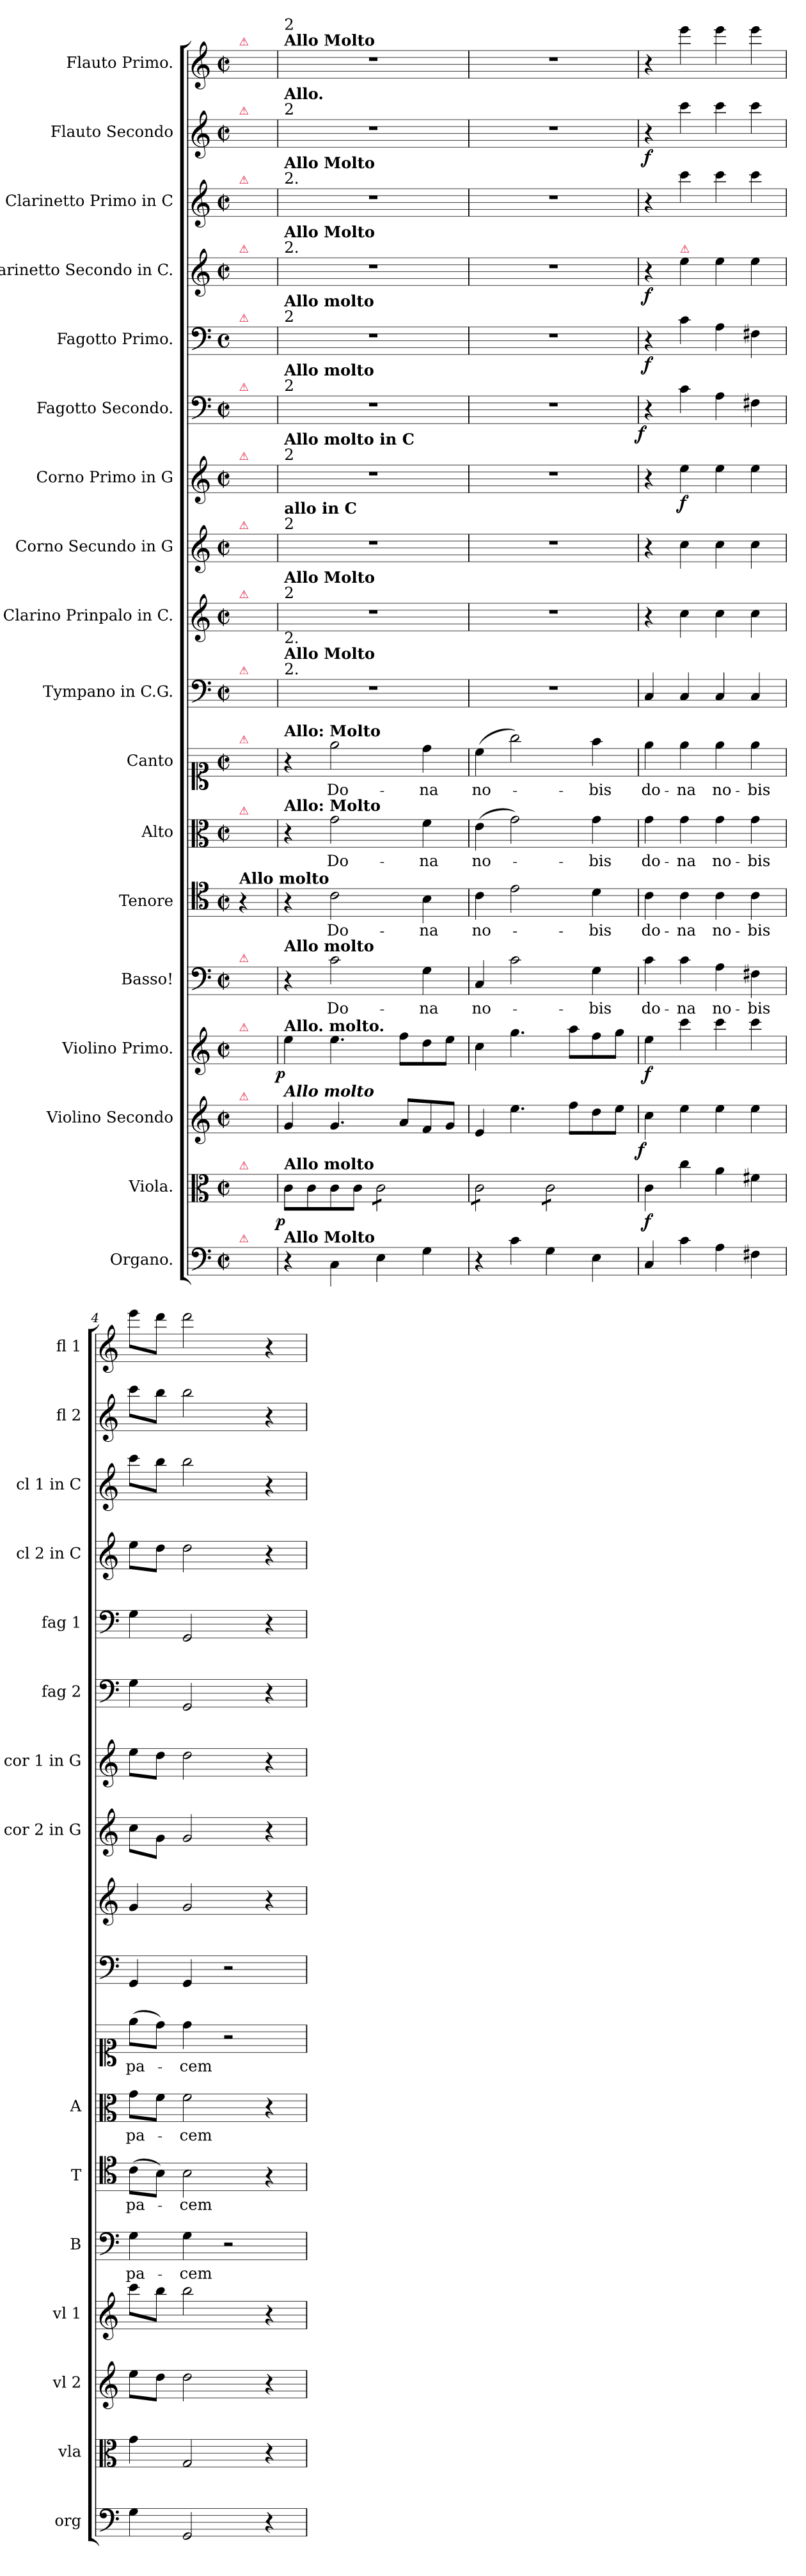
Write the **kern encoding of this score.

**kern	**dynam	**kern	**dynam	**kern	**dynam	**kern	**dynam	**kern	**text	**kern	**text	**kern	**text	**kern	**text	**kern	**kern	**dynam	**kern	**kern	**dynam	**kern	**dynam	**kern	**dynam	**kern	**dynam	**kern	**kern	**dynam	**kern
*part18	*part18	*part17	*part17	*part16	*part16	*part15	*part15	*part14	*part14	*part13	*part13	*part12	*part12	*part11	*part11	*part10	*part9	*part9	*part8	*part7	*part7	*part6	*part6	*part5	*part5	*part4	*part4	*part3	*part2	*part2	*part1
*staff18	*staff18	*staff17	*staff17	*staff16	*staff16	*staff15	*staff15	*staff14	*staff14	*staff13	*staff13	*staff12	*staff12	*staff11	*staff11	*staff10	*staff9	*staff9	*staff8	*staff7	*staff7	*staff6	*staff6	*staff5	*staff5	*staff4	*staff4	*staff3	*staff2	*staff2	*staff1
*I"Organo.	*	*I"Viola.	*	*I"Violino Secondo	*	*I"Violino Primo.	*	*I"Basso!	*	*I"Tenore	*	*I"Alto	*	*I"Canto	*	*I"Tympano in C.G.	*I"Clarino Prinpalo in C.	*	*I"Corno Secundo in G	*I"Corno Primo in G	*	*I"Fagotto Secondo.	*	*I"Fagotto Primo.	*	*I"Clarinetto Secondo in C.	*	*I"Clarinetto Primo in C	*I"Flauto Secondo	*	*I"Flauto Primo.
*I'org	*	*I'vla	*	*I'vl 2	*	*I'vl 1	*	*I'B	*	*I'T	*	*I'A	*	*	*	*	*	*	*I'cor 2 in G	*I'cor 1 in G	*	*I'fag 2	*	*I'fag 1	*	*I'cl 2 in C	*	*I'cl 1 in C	*I'fl 2	*	*I'fl 1
*clefF4	*	*clefC3	*	*clefG2	*	*clefG2	*	*clefF4	*	*clefC4	*	*clefC3	*	*clefC1	*	*clefF4	*clefG2	*	*clefG2	*clefG2	*	*clefF4	*	*clefF4	*	*clefG2	*	*clefG2	*clefG2	*	*clefG2
*k[]	*	*k[]	*	*k[]	*	*k[]	*	*k[]	*	*k[]	*	*k[]	*	*k[]	*	*k[]	*k[]	*	*k[]	*k[]	*	*k[]	*	*k[]	*	*k[]	*	*k[]	*k[]	*	*k[]
*C:	*	*C:	*	*C:	*	*C:	*	*C:	*	*C:	*	*C:	*	*C:	*	*C:	*C:	*	*C:	*C:	*	*C:	*	*C:	*	*C:	*	*C:	*C:	*	*C:
*M2/2	*	*M2/2	*	*M2/2	*	*M2/2	*	*M2/2	*	*M2/2	*	*M2/2	*	*M2/2	*	*M2/2	*M2/2	*	*M2/2	*M2/2	*	*M2/2	*	*M2/2	*	*M2/2	*	*M2/2	*M2/2	*	*M2/2
*met(c|)	*	*met(c|)	*	*met(c|)	*	*met(c|)	*	*met(c|)	*	*met(c|)	*	*met(c|)	*	*met(c|)	*	*met(c|)	*met(c|)	*	*met(c|)	*met(c|)	*	*met(c|)	*	*met(c)	*	*met(c|)	*	*met(c|)	*met(c|)	*	*met(c|)
=	=	=	=	=	=	=	=	=	=	=	=	=	=	=	=	=	=	=	=	=	=	=	=	=	=	=	=	=	=	=	=
!	!	!	!	!	!	!	!	!	!	!	!	!	!	!	!	!	!	!	!	!	!	!	!	!	!	!	!	!	!	!	!LO:TX:a:color=crimson:t=⚠
!	!	!	!	!	!	!	!	!	!	!	!	!	!	!	!	!	!	!	!	!	!	!	!	!	!	!	!	!	!LO:TX:a:color=crimson:t=⚠	!	!
!	!	!	!	!	!	!	!	!	!	!	!	!	!	!	!	!	!	!	!	!	!	!	!	!	!	!	!	!LO:TX:a:color=crimson:t=⚠	!	!	!
!	!	!	!	!	!	!	!	!	!	!	!	!	!	!	!	!	!	!	!	!	!	!	!	!	!	!LO:TX:a:color=crimson:t=⚠	!	!	!	!	!
!	!	!	!	!	!	!	!	!	!	!	!	!	!	!	!	!	!	!	!	!	!	!	!	!LO:TX:a:color=crimson:t=⚠	!	!	!	!	!	!	!
!	!	!	!	!	!	!	!	!	!	!	!	!	!	!	!	!	!	!	!	!	!	!LO:TX:a:color=crimson:t=⚠	!	!	!	!	!	!	!	!	!
!	!	!	!	!	!	!	!	!	!	!	!	!	!	!	!	!	!	!	!	!LO:TX:a:color=crimson:t=⚠	!	!	!	!	!	!	!	!	!	!	!
!	!	!	!	!	!	!	!	!	!	!	!	!	!	!	!	!	!	!	!LO:TX:a:color=crimson:t=⚠	!	!	!	!	!	!	!	!	!	!	!	!
!	!	!	!	!	!	!	!	!	!	!	!	!	!	!	!	!	!LO:TX:a:color=crimson:t=⚠	!	!	!	!	!	!	!	!	!	!	!	!	!	!
!	!	!	!	!	!	!	!	!	!	!	!	!	!	!	!	!LO:TX:a:color=crimson:t=⚠	!	!	!	!	!	!	!	!	!	!	!	!	!	!	!
!	!	!	!	!	!	!	!	!	!	!	!	!	!	!LO:TX:a:color=crimson:t=⚠	!	!	!	!	!	!	!	!	!	!	!	!	!	!	!	!	!
!	!	!	!	!	!	!	!	!	!	!	!	!LO:TX:a:color=crimson:t=⚠	!	!	!	!	!	!	!	!	!	!	!	!	!	!	!	!	!	!	!
!	!	!	!	!	!	!	!	!	!	!LO:TX:a:B:t=Allo molto	!	!	!	!	!	!	!	!	!	!	!	!	!	!	!	!	!	!	!	!	!
!	!	!	!	!	!	!	!	!LO:TX:a:color=crimson:t=⚠	!	!	!	!	!	!	!	!	!	!	!	!	!	!	!	!	!	!	!	!	!	!	!
!	!	!	!	!	!	!LO:TX:a:color=crimson:t=⚠	!	!	!	!	!	!	!	!	!	!	!	!	!	!	!	!	!	!	!	!	!	!	!	!	!
!	!	!	!	!LO:TX:a:color=crimson:t=⚠	!	!	!	!	!	!	!	!	!	!	!	!	!	!	!	!	!	!	!	!	!	!	!	!	!	!	!
!	!	!LO:TX:a:color=crimson:t=⚠	!	!	!	!	!	!	!	!	!	!	!	!	!	!	!	!	!	!	!	!	!	!	!	!	!	!	!	!	!
!LO:TX:a:color=crimson:t=⚠	!	!	!	!	!	!	!	!	!	!	!	!	!	!	!	!	!	!	!	!	!	!	!	!	!	!	!	!	!	!	!
4ryy	.	4ryy	.	4ryy	.	4ryy	.	4ryy	.	4r	.	4ryy	.	4ryy	.	4ryy	4ryy	.	4ryy	4ryy	.	4ryy	.	4ryy	.	4ryy	.	4ryy	4ryy	.	4ryy
=1	=1	=1	=1	=1	=1	=1	=1	=1	=1	=1	=1	=1	=1	=1	=1	=1	=1	=1	=1	=1	=1	=1	=1	=1	=1	=1	=1	=1	=1	=1	=1
!	!	!	!	!	!	!	!	!	!	!	!	!	!	!	!	!	!	!	!	!	!	!	!	!	!	!	!	!	!	!	!LO:TX:a:B:t=Allo Molto
!	!	!	!	!	!	!	!	!	!	!	!	!	!	!	!	!	!	!	!	!	!	!	!	!	!	!	!	!	!	!	!LO:TX:a:t=2
!	!	!	!	!	!	!	!	!	!	!	!	!	!	!	!	!	!	!	!	!	!	!	!	!	!	!	!	!	!LO:TX:a:t=2	!	!
!	!	!	!	!	!	!	!	!	!	!	!	!	!	!	!	!	!	!	!	!	!	!	!	!	!	!	!	!	!LO:TX:a:B:t=Allo.	!	!
!	!	!	!	!	!	!	!	!	!	!	!	!	!	!	!	!	!	!	!	!	!	!	!	!	!	!	!	!LO:TX:a:t=2.	!	!	!
!	!	!	!	!	!	!	!	!	!	!	!	!	!	!	!	!	!	!	!	!	!	!	!	!	!	!	!	!LO:TX:a:B:t=Allo Molto	!	!	!
!	!	!	!	!	!	!	!	!	!	!	!	!	!	!	!	!	!	!	!	!	!	!	!	!	!	!LO:TX:a:t=2.	!	!	!	!	!
!	!	!	!	!	!	!	!	!	!	!	!	!	!	!	!	!	!	!	!	!	!	!	!	!	!	!LO:TX:a:B:t=Allo Molto	!	!	!	!	!
!	!	!	!	!	!	!	!	!	!	!	!	!	!	!	!	!	!	!	!	!	!	!	!	!LO:TX:a:t=2	!	!	!	!	!	!	!
!	!	!	!	!	!	!	!	!	!	!	!	!	!	!	!	!	!	!	!	!	!	!	!	!LO:TX:a:B:t=Allo molto	!	!	!	!	!	!	!
!	!	!	!	!	!	!	!	!	!	!	!	!	!	!	!	!	!	!	!	!	!	!LO:TX:a:t=2	!	!	!	!	!	!	!	!	!
!	!	!	!	!	!	!	!	!	!	!	!	!	!	!	!	!	!	!	!	!	!	!LO:TX:a:B:t=Allo molto	!	!	!	!	!	!	!	!	!
!	!	!	!	!	!	!	!	!	!	!	!	!	!	!	!	!	!	!	!	!LO:TX:a:t=2	!	!	!	!	!	!	!	!	!	!	!
!	!	!	!	!	!	!	!	!	!	!	!	!	!	!	!	!	!	!	!	!LO:TX:a:B:t=Allo molto in C	!	!	!	!	!	!	!	!	!	!	!
!	!	!	!	!	!	!	!	!	!	!	!	!	!	!	!	!	!	!	!LO:TX:a:t=2	!	!	!	!	!	!	!	!	!	!	!	!
!	!	!	!	!	!	!	!	!	!	!	!	!	!	!	!	!	!	!	!LO:TX:a:B:t=allo in C	!	!	!	!	!	!	!	!	!	!	!	!
!	!	!	!	!	!	!	!	!	!	!	!	!	!	!	!	!	!LO:TX:b:t=2.	!	!	!	!	!	!	!	!	!	!	!	!	!	!
!	!	!	!	!	!	!	!	!	!	!	!	!	!	!	!	!	!LO:TX:a:t=2	!	!	!	!	!	!	!	!	!	!	!	!	!	!
!	!	!	!	!	!	!	!	!	!	!	!	!	!	!	!	!	!LO:TX:a:B:t=Allo Molto	!	!	!	!	!	!	!	!	!	!	!	!	!	!
!	!	!	!	!	!	!	!	!	!	!	!	!	!	!	!	!LO:TX:a:t=2.	!	!	!	!	!	!	!	!	!	!	!	!	!	!	!
!	!	!	!	!	!	!	!	!	!	!	!	!	!	!	!	!LO:TX:a:B:t=Allo Molto	!	!	!	!	!	!	!	!	!	!	!	!	!	!	!
!	!	!	!	!	!	!	!	!	!	!	!	!	!	!LO:TX:a:B:t=Allo&colon; Molto	!	!	!	!	!	!	!	!	!	!	!	!	!	!	!	!	!
!	!	!	!	!	!	!	!	!	!	!	!	!LO:TX:a:B:t=Allo&colon; Molto	!	!	!	!	!	!	!	!	!	!	!	!	!	!	!	!	!	!	!
!	!	!	!	!	!	!	!	!LO:TX:a:B:t=Allo molto	!	!	!	!	!	!	!	!	!	!	!	!	!	!	!	!	!	!	!	!	!	!	!
!	!	!	!	!	!	!LO:TX:a:B:t=Allo. molto.	!	!	!	!	!	!	!	!	!	!	!	!	!	!	!	!	!	!	!	!	!	!	!	!	!
!	!	!	!	!LO:TX:a:Bi:t=Allo molto	!	!	!	!	!	!	!	!	!	!	!	!	!	!	!	!	!	!	!	!	!	!	!	!	!	!	!
!	!	!LO:TX:a:B:t=Allo molto	!	!	!	!	!	!	!	!	!	!	!	!	!	!	!	!	!	!	!	!	!	!	!	!	!	!	!	!	!
!LO:TX:a:B:t=Allo Molto	!	!	!	!	!	!	!	!	!	!	!	!	!	!	!	!	!	!	!	!	!	!	!	!	!	!	!	!	!	!	!
!	!LO:DY:b	!	!LO:DY:b:rj	!	!	!	!LO:DY:b:rj	!	!	!	!	!	!	!	!	!	!	!	!	!	!	!	!	!	!	!	!	!	!	!	!
4r	p&colon;	8c\L	p	4g/	.	4ee\	p.	4r	.	4r	.	4r	.	4r	.	1r	1r	.	1r	1r	.	1r	.	1r	.	1r	.	1r	1r	.	1r
.	.	8c\	.	.	.	.	.	.	.	.	.	.	.	.	.	.	.	.	.	.	.	.	.	.	.	.	.	.	.	.	.
4C\	.	8c\	.	4.g/	.	4.ee\	.	2c\	Do-	2c\	Do-	2g\	Do-	2ee\	Do-	.	.	.	.	.	.	.	.	.	.	.	.	.	.	.	.
.	.	8c\J	.	.	.	.	.	.	.	.	.	.	.	.	.	.	.	.	.	.	.	.	.	.	.	.	.	.	.	.	.
*	*	*tremolo	*	*	*	*	*	*	*	*	*	*	*	*	*	*	*	*	*	*	*	*	*	*	*	*	*	*	*	*	*
4E\	.	8c\L	.	.	.	.	.	.	.	.	.	.	.	.	.	.	.	.	.	.	.	.	.	.	.	.	.	.	.	.	.
.	.	8c\	.	8a/L	.	8ff\L	.	.	.	.	.	.	.	.	.	.	.	.	.	.	.	.	.	.	.	.	.	.	.	.	.
4G\	.	8c\	.	8f/	.	8dd\	.	4G\	-na	4B\	-na	4f\	-na	4dd\	-na	.	.	.	.	.	.	.	.	.	.	.	.	.	.	.	.
.	.	8c\J	.	8g/J	.	8ee\J	.	.	.	.	.	.	.	.	.	.	.	.	.	.	.	.	.	.	.	.	.	.	.	.	.
=2	=2	=2	=2	=2	=2	=2	=2	=2	=2	=2	=2	=2	=2	=2	=2	=2	=2	=2	=2	=2	=2	=2	=2	=2	=2	=2	=2	=2	=2	=2	=2
4r	.	8c\L	.	4e/	.	4cc\	.	4C/	no-	4c\	no-	(4e\	no-	(4cc\	no-	1r	1r	.	1r	1r	.	1r	.	1r	.	1r	.	1r	1r	.	1r
.	.	8c\	.	.	.	.	.	.	.	.	.	.	.	.	.	.	.	.	.	.	.	.	.	.	.	.	.	.	.	.	.
4c\	.	8c\	.	4.ee\	.	4.gg\	.	2c\	.	2e\	.	2g\)	.	2gg\)	.	.	.	.	.	.	.	.	.	.	.	.	.	.	.	.	.
.	.	8c\J	.	.	.	.	.	.	.	.	.	.	.	.	.	.	.	.	.	.	.	.	.	.	.	.	.	.	.	.	.
4G\	.	8c\L	.	.	.	.	.	.	.	.	.	.	.	.	.	.	.	.	.	.	.	.	.	.	.	.	.	.	.	.	.
.	.	8c\	.	8ff\L	.	8aa\L	.	.	.	.	.	.	.	.	.	.	.	.	.	.	.	.	.	.	.	.	.	.	.	.	.
4E\	.	8c\	.	8dd\	.	8ff\	.	4G\	-bis	4d\	-bis	4g\	-bis	4ff\	-bis	.	.	.	.	.	.	.	.	.	.	.	.	.	.	.	.
.	.	8c\J	.	8ee\J	.	8gg\J	.	.	.	.	.	.	.	.	.	.	.	.	.	.	.	.	.	.	.	.	.	.	.	.	.
*	*	*Xtremolo	*	*	*	*	*	*	*	*	*	*	*	*	*	*	*	*	*	*	*	*	*	*	*	*	*	*	*	*	*
=3	=3	=3	=3	=3	=3	=3	=3	=3	=3	=3	=3	=3	=3	=3	=3	=3	=3	=3	=3	=3	=3	=3	=3	=3	=3	=3	=3	=3	=3	=3	=3
!	!	!	!LO:DY:b	!	!LO:DY:b:rj	!	!LO:DY:b	!	!	!	!	!	!	!	!LO:LY:i	!	!	!LO:DY:b:rj	!	!	!	!	!LO:DY:rj	!	!	!	!	!	!	!	!
4C/	.	4c\	f.	4cc\	f	4ee\	f	4c\	do-	4c\	do-	4g\	do-	4ee\	do-	4C/	4r	fo.	4r	4r	.	4r	f	4r	f	4r	f	4r	4r	f	4r
!	!	!	!	!	!	!	!	!	!	!	!	!	!	!	!	!	!	!	!	!	!	!	!	!	!	!LO:TX:a:color=crimson:t=⚠	!	!	!	!	!
!	!	!	!	!	!	!	!	!	!	!	!	!	!	!	!LO:LY:i	!	!	!	!	!	!	!	!	!	!	!	!	!	!	!	!
4c\	.	4cc\	.	4ee\	.	4ccc\	.	4c\	-na	4c\	-na	4g\	-na	4ee\	-na	4C/	4cc\	.	4cc\	4ee\	f	4c\	.	4c\	.	4ee\	.	4ccc\	4ccc\	.	4eee\
!	!	!	!	!	!	!	!	!	!	!	!	!	!	!	!LO:LY:i	!	!	!	!	!	!	!	!	!	!	!	!	!	!	!	!
4A\	.	4a\	.	4ee\	.	4ccc\	.	4A\	no-	4c\	no-	4g\	no-	4ee\	no-	4C/	4cc\	.	4cc\	4ee\	.	4A\	.	4A\	.	4ee\	.	4ccc\	4ccc\	.	4eee\
!	!	!	!	!	!	!	!	!	!	!	!	!	!	!	!LO:LY:i	!	!	!	!	!	!	!	!	!	!	!	!	!	!	!	!
4F#X\	.	4f#X\	.	4ee\	.	4ccc\	.	4F#X\	-bis	4c\	-bis	4g\	-bis	4ee\	-bis	4C/	4cc\	.	4cc\	4ee\	.	4F#X\	.	4F#X\	.	4ee\	.	4ccc\	4ccc\	.	4eee\
=4	=4	=4	=4	=4	=4	=4	=4	=4	=4	=4	=4	=4	=4	=4	=4	=4	=4	=4	=4	=4	=4	=4	=4	=4	=4	=4	=4	=4	=4	=4	=4
4G\	.	4g\	.	8ee\L	.	8ccc\L	.	4G\	pa-	(8c\L	pa-	8g\L	pa-	(8ee\L	pa-	4GG/	4g/	.	8cc\L	8ee\L	.	4G\	.	4G\	.	8ee\L	.	8ccc\L	8ccc\L	.	8eee\L
.	.	.	.	8dd\J	.	8bb\J	.	.	.	8B\J)	.	8f\J	.	8dd\J)	.	.	.	.	8g\J	8dd\J	.	.	.	.	.	8dd\J	.	8bb\J	8bb\J	.	8ddd\J
2GG/	.	2G/	.	2dd\	.	2bb\	.	4G\	-cem	2B\	-cem	2f\	-cem	4dd\	-cem	4GG/	2g/	.	2g/	2dd\	.	2GG/	.	2GG/	.	2dd\	.	2bb\	2bb\	.	2ddd\
.	.	.	.	.	.	.	.	2r	.	.	.	.	.	2r	.	2r	.	.	.	.	.	.	.	.	.	.	.	.	.	.	.
4r	.	4r	.	4r	.	4r	.	.	.	4r	.	4r	.	.	.	.	4r	.	4r	4r	.	4r	.	4r	.	4r	.	4r	4r	.	4r
=	=	=	=	=	=	=	=	=	=	=	=	=	=	=	=	=	=	=	=	=	=	=	=	=	=	=	=	=	=	=	=
*-	*-	*-	*-	*-	*-	*-	*-	*-	*-	*-	*-	*-	*-	*-	*-	*-	*-	*-	*-	*-	*-	*-	*-	*-	*-	*-	*-	*-	*-	*-	*-
